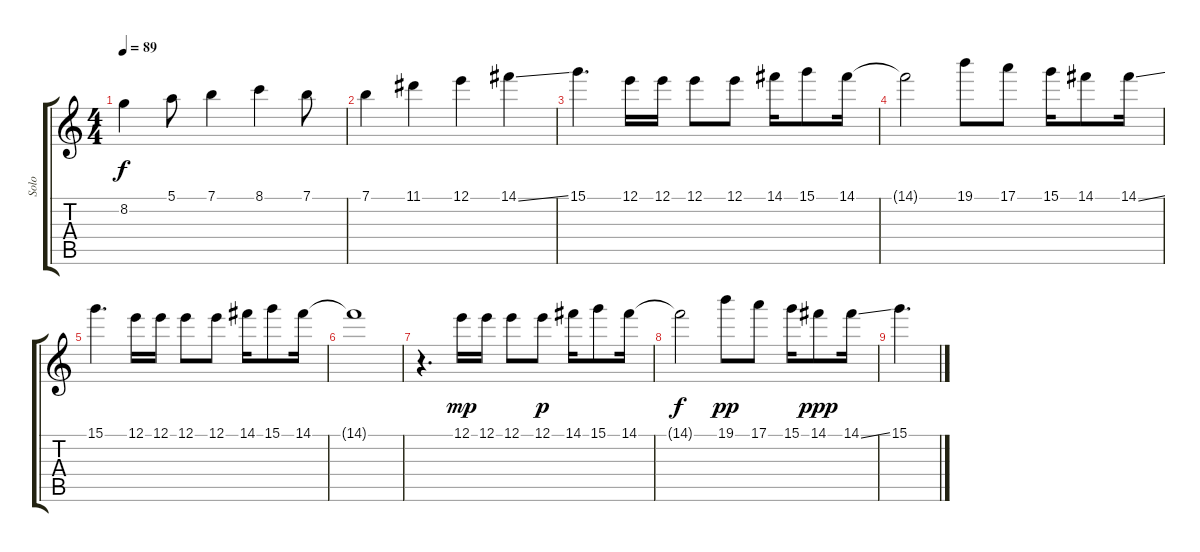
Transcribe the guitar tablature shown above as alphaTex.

\track ("Solo" "Solo") {instrument electricguitarclean}
\staff {score tabs}
\tuning (E4 B3 G3 D3 A2 E2) {hide}
\ts (4 4)
\tempo 89
\clef g2
\ks c
8.2.4{dy f} 5.1.8 7.1.4 8.1.4 7.1.8 |
7.1.4 11.1.4 12.1.4 14.1{ss}.4 |
15.1.4{d} 12.1.16 12.1.16 12.1.8 12.1.8 14.1.16 15.1.8 14.1.16 |
14.1{t}.2 19.1.8 17.1.8 15.1.16 14.1.8 14.1{ss}.16 |
15.1.4{d} 12.1.16 12.1.16 12.1.8 12.1.8 14.1.16 15.1.8 14.1.16 |
14.1{t}.1 |
r.4{d} 12.1.16{dy mp} 12.1.16 12.1.8 12.1.8{dy p} 14.1.16 15.1.8 14.1.16 |
14.1{t}.2{dy f} 19.1.8{dy pp} 17.1.8 15.1.16 14.1.8{dy ppp} 14.1{ss}.16 |
15.1.4{d}
